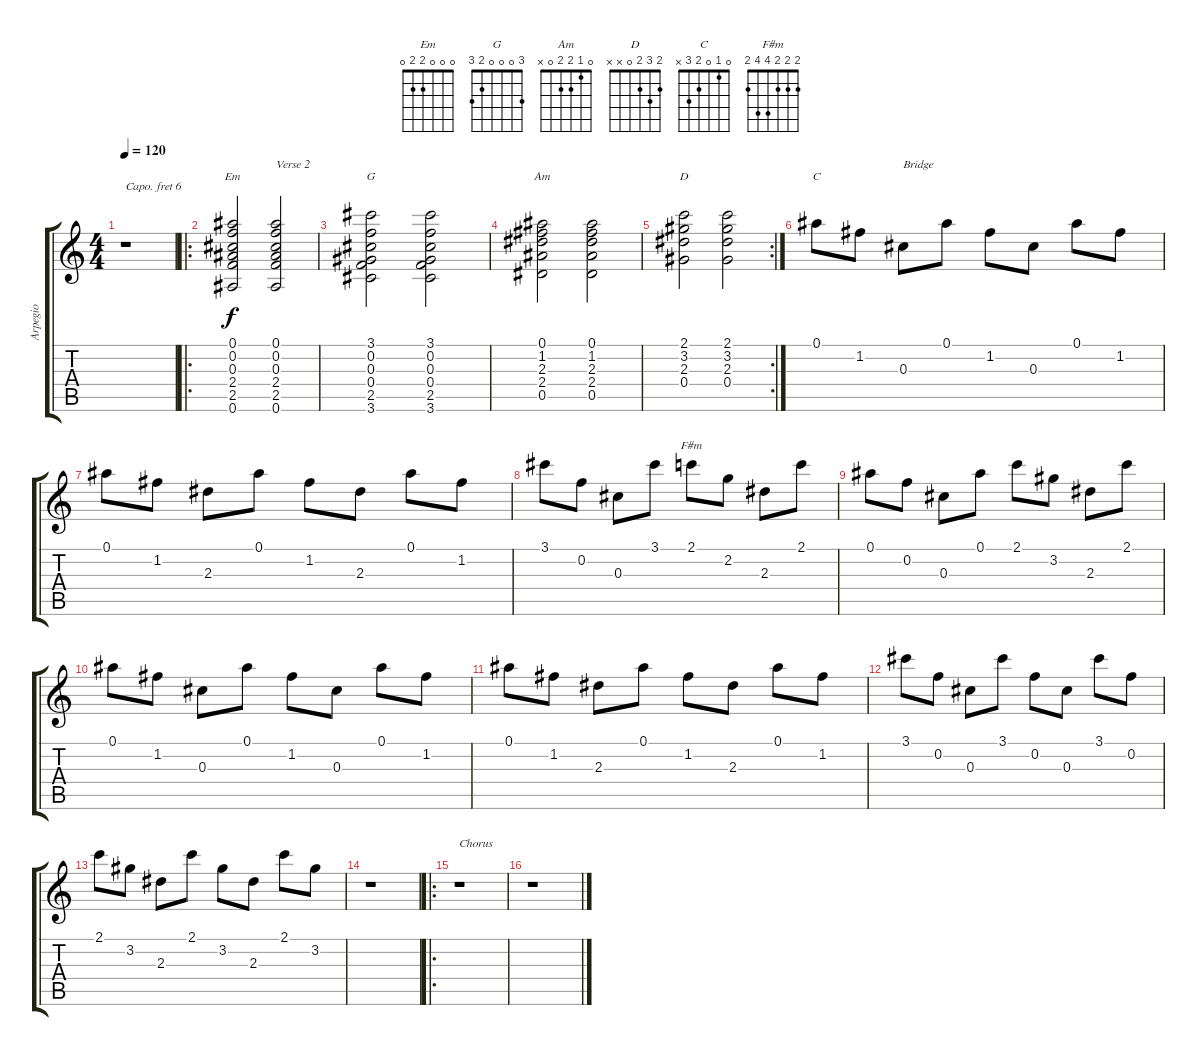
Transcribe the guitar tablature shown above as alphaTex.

\track ("Arpegio" "Arpegio") {instrument electricguitarclean}
\staff {score tabs}
\capo 6
\tuning (E4 B3 G3 D3 A2 E2) {hide}
\chord ("Em" 0 0 0 2 2 0)
\chord ("G" 3 0 0 0 2 3)
\chord ("Am" 0 1 2 2 0 x)
\chord ("D" 2 3 2 0 x x)
\chord ("C" 0 1 0 2 3 x)
\chord ("F#m" 2 2 2 4 4 2)
\ts (4 4)
\tempo 120
\clef g2
\ks c
r.1{dy f} |
\ro
(0.1 0.2 0.3 2.4 2.5 0.6).2{ch "Em"} (0.1 0.2 0.3 2.4 2.5 0.6).2{txt "Verse 2"} |
(3.1 0.2 0.3 0.4 2.5 3.6).2{ch "G"} (3.1 0.2 0.3 0.4 2.5 3.6).2 |
(0.1 1.2 2.3 2.4 0.5).2{ch "Am"} (0.1 1.2 2.3 2.4 0.5).2 |
\rc 2
(2.1 3.2 2.3 0.4).2{ch "D"} (2.1 3.2 2.3 0.4).2 |
0.1.8{ch "C"} 1.2.8 0.3.8{txt "Bridge"} 0.1.8 1.2.8 0.3.8 0.1.8 1.2.8 |
0.1.8 1.2.8 2.3.8 0.1.8 1.2.8 2.3.8 0.1.8 1.2.8 |
3.1.8 0.2.8 0.3.8 3.1.8 2.1.8{ch "F#m"} 2.2.8 2.3.8 2.1.8 |
0.1.8 0.2.8 0.3.8 0.1.8 2.1.8 3.2.8 2.3.8 2.1.8 |
0.1.8 1.2.8 0.3.8 0.1.8 1.2.8 0.3.8 0.1.8 1.2.8 |
0.1.8 1.2.8 2.3.8 0.1.8 1.2.8 2.3.8 0.1.8 1.2.8 |
3.1.8 0.2.8 0.3.8 3.1.8 0.2.8 0.3.8 3.1.8 0.2.8 |
2.1.8 3.2.8 2.3.8 2.1.8 3.2.8 2.3.8 2.1.8 3.2.8 |
r.1 |
\ro
r.1{txt "Chorus"} |
r.1
